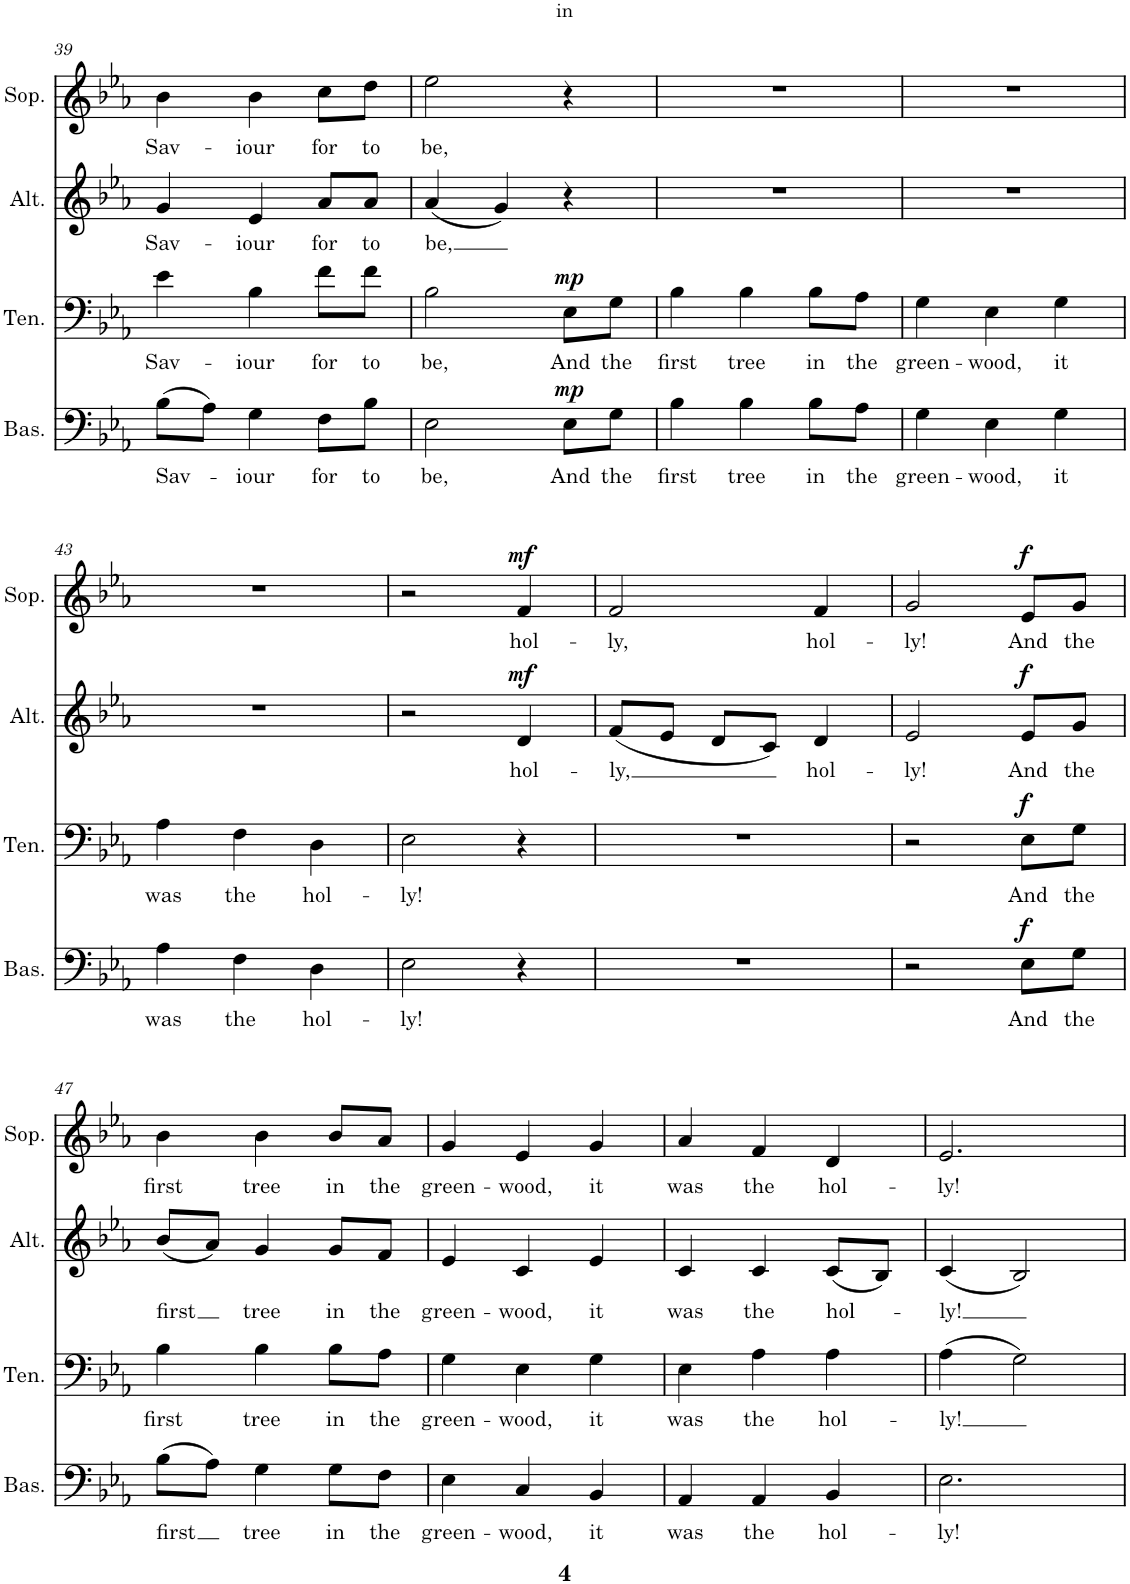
**kern	**text	**dynam	**kern	**text	**dynam	**kern	**text	**dynam	**kern	**text	**dynam
*part4	*part4	*part4	*part3	*part3	*part3	*part2	*part2	*part2	*part1	*part1	*part1
*staff4	*staff4	*staff4	*staff3	*staff3	*staff3	*staff2	*staff2	*staff2	*staff1	*staff1	*staff1
*I"Bass	*	*	*I"Tenor	*	*	*I"Alto	*	*	*I"Soprano	*	*
*I'Bas.	*	*	*I'Ten.	*	*	*I'Alt.	*	*	*I'Sop.	*	*
!!LO:PB:g=z
*clefF4	*	*	*clefF4	*	*	*clefG2	*	*	*clefG2	*	*
*k[b-e-a-]	*	*	*k[b-e-a-]	*	*	*k[b-e-a-]	*	*	*k[b-e-a-]	*	*
*M3/4	*	*	*M3/4	*	*	*M3/4	*	*	*M3/4	*	*
=39	=39	=39	=39	=39	=39	=39	=39	=39	=39	=39	=39
!	!LO:LY:b	!	!	!LO:LY:b	!	!	!LO:LY:b	!	!	!LO:LY:b	!
(8B-\L	Sav-	.	4e-\	Sav-	.	4g/	Sav-	.	4b-\	Sav-	.
8A-\J)	.	.	.	.	.	.	.	.	.	.	.
!	!LO:LY:b	!	!	!LO:LY:b	!	!	!LO:LY:b	!	!	!LO:LY:b	!
4G\	-iour	.	4B-\	-iour	.	4e-/	-iour	.	4b-\	-iour	.
!	!LO:LY:b	!	!	!LO:LY:b	!	!	!LO:LY:b	!	!	!LO:LY:b	!
8F\L	for	.	8f\L	for	.	8a-/L	for	.	8cc\L	for	.
!	!LO:LY:b	!	!	!LO:LY:b	!	!	!LO:LY:b	!	!	!LO:LY:b	!
8B-\J	to	.	8f\J	to	.	8a-/J	to	.	8dd\J	to	.
=40	=40	=40	=40	=40	=40	=40	=40	=40	=40	=40	=40
!	!LO:LY:b	!	!	!LO:LY:b	!	!	!LO:LY:b	!	!	!LO:LY:b	!
2E-\	be,	.	2B-\	be,	.	(4a-/	be,	.	2ee-\	be,	.
.	.	.	.	.	.	4g/)	.	.	.	.	.
!	!LO:LY:b	!LO:DY:a	!	!LO:LY:b	!LO:DY:a	!	!	!	!	!	!
8E-\L	And	mp	8E-\L	And	mp	4r	.	.	4r	.	.
!	!LO:LY:b	!	!	!LO:LY:b	!	!	!	!	!	!	!
8G\J	the	.	8G\J	the	.	.	.	.	.	.	.
=41	=41	=41	=41	=41	=41	=41	=41	=41	=41	=41	=41
!	!LO:LY:b	!	!	!LO:LY:b	!	!	!	!	!	!	!
4B-\	first	.	4B-\	first	.	2.r	.	.	2.r	.	.
!	!LO:LY:b	!	!	!LO:LY:b	!	!	!	!	!	!	!
4B-\	tree	.	4B-\	tree	.	.	.	.	.	.	.
!	!LO:LY:b	!	!	!LO:LY:b	!	!	!	!	!	!	!
8B-\L	in	.	8B-\L	in	.	.	.	.	.	.	.
!	!LO:LY:b	!	!	!LO:LY:b	!	!	!	!	!	!	!
8A-\J	the	.	8A-\J	the	.	.	.	.	.	.	.
=42	=42	=42	=42	=42	=42	=42	=42	=42	=42	=42	=42
!	!LO:LY:b	!	!	!LO:LY:b	!	!	!	!	!	!	!
4G\	green-	.	4G\	green-	.	2.r	.	.	2.r	.	.
!	!LO:LY:b	!	!	!LO:LY:b	!	!	!	!	!	!	!
4E-\	-wood,	.	4E-\	-wood,	.	.	.	.	.	.	.
!	!LO:LY:b	!	!	!LO:LY:b	!	!	!	!	!	!	!
4G\	it	.	4G\	it	.	.	.	.	.	.	.
!!LO:LB:g=z
=43	=43	=43	=43	=43	=43	=43	=43	=43	=43	=43	=43
!	!LO:LY:b	!	!	!LO:LY:b	!	!	!	!	!	!	!
4A-\	was	.	4A-\	was	.	2.r	.	.	2.r	.	.
!	!LO:LY:b	!	!	!LO:LY:b	!	!	!	!	!	!	!
4F\	the	.	4F\	the	.	.	.	.	.	.	.
!	!LO:LY:b	!	!	!LO:LY:b	!	!	!	!	!	!	!
4D\	hol-	.	4D\	hol-	.	.	.	.	.	.	.
=44	=44	=44	=44	=44	=44	=44	=44	=44	=44	=44	=44
!	!LO:LY:b	!	!	!LO:LY:b	!	!	!	!	!	!	!
2E-\	-ly!	.	2E-\	-ly!	.	2r	.	.	2r	.	.
!	!	!	!	!	!	!	!LO:LY:b	!LO:DY:a	!	!LO:LY:b	!LO:DY:a
4r	.	.	4r	.	.	4d/	hol-	mf	4f/	hol-	mf
=45	=45	=45	=45	=45	=45	=45	=45	=45	=45	=45	=45
!	!	!	!	!	!	!	!LO:LY:b	!	!	!LO:LY:b	!
2.r	.	.	2.r	.	.	(8f/L	-ly,	.	2f/	-ly,	.
.	.	.	.	.	.	8e-/J	.	.	.	.	.
.	.	.	.	.	.	8d/L	.	.	.	.	.
.	.	.	.	.	.	8c/J)	.	.	.	.	.
!	!	!	!	!	!	!	!LO:LY:b	!	!	!LO:LY:b	!
.	.	.	.	.	.	4d/	hol-	.	4f/	hol-	.
=46	=46	=46	=46	=46	=46	=46	=46	=46	=46	=46	=46
!	!	!	!	!	!	!	!LO:LY:b	!	!	!LO:LY:b	!
2r	.	.	2r	.	.	2e-/	-ly!	.	2g/	-ly!	.
!	!LO:LY:b	!LO:DY:a	!	!LO:LY:b	!LO:DY:a	!	!LO:LY:b	!LO:DY:a	!	!LO:LY:b	!LO:DY:a
8E-\L	And	f	8E-\L	And	f	8e-/L	And	f	8e-/L	And	f
!	!LO:LY:b	!	!	!LO:LY:b	!	!	!LO:LY:b	!	!	!LO:LY:b	!
8G\J	the	.	8G\J	the	.	8g/J	the	.	8g/J	the	.
!!LO:LB:g=z
=47	=47	=47	=47	=47	=47	=47	=47	=47	=47	=47	=47
!	!LO:LY:b	!	!	!LO:LY:b	!	!	!LO:LY:b	!	!	!LO:LY:b	!
(8B-\L	first	.	4B-\	first	.	(8b-/L	first	.	4b-\	first	.
8A-\J)	.	.	.	.	.	8a-/J)	.	.	.	.	.
!	!LO:LY:b	!	!	!LO:LY:b	!	!	!LO:LY:b	!	!	!LO:LY:b	!
4G\	tree	.	4B-\	tree	.	4g/	tree	.	4b-\	tree	.
!	!LO:LY:b	!	!	!LO:LY:b	!	!	!LO:LY:b	!	!	!LO:LY:b	!
8G\L	in	.	8B-\L	in	.	8g/L	in	.	8b-/L	in	.
!	!LO:LY:b	!	!	!LO:LY:b	!	!	!LO:LY:b	!	!	!LO:LY:b	!
8F\J	the	.	8A-\J	the	.	8f/J	the	.	8a-/J	the	.
=48	=48	=48	=48	=48	=48	=48	=48	=48	=48	=48	=48
!	!LO:LY:b	!	!	!LO:LY:b	!	!	!LO:LY:b	!	!	!LO:LY:b	!
4E-\	green-	.	4G\	green-	.	4e-/	green-	.	4g/	green-	.
!	!LO:LY:b	!	!	!LO:LY:b	!	!	!LO:LY:b	!	!	!LO:LY:b	!
4C/	-wood,	.	4E-\	-wood,	.	4c/	-wood,	.	4e-/	-wood,	.
!	!LO:LY:b	!	!	!LO:LY:b	!	!	!LO:LY:b	!	!	!LO:LY:b	!
4BB-/	it	.	4G\	it	.	4e-/	it	.	4g/	it	.
=49	=49	=49	=49	=49	=49	=49	=49	=49	=49	=49	=49
!	!LO:LY:b	!	!	!LO:LY:b	!	!	!LO:LY:b	!	!	!LO:LY:b	!
4AA-/	was	.	4E-\	was	.	4c/	was	.	4a-/	was	.
!	!LO:LY:b	!	!	!LO:LY:b	!	!	!LO:LY:b	!	!	!LO:LY:b	!
4AA-/	the	.	4A-\	the	.	4c/	the	.	4f/	the	.
!	!LO:LY:b	!	!	!LO:LY:b	!	!	!LO:LY:b	!	!	!LO:LY:b	!
4BB-/	hol-	.	4A-\	hol-	.	(8c/L	hol-	.	4d/	hol-	.
.	.	.	.	.	.	8B-/J)	.	.	.	.	.
=50	=50	=50	=50	=50	=50	=50	=50	=50	=50	=50	=50
!	!LO:LY:b	!	!	!LO:LY:b	!	!	!LO:LY:b	!	!	!LO:LY:b	!
2.E-\	-ly!	.	(4A-\	-ly!	.	(4c/	-ly!	.	2.e-/	-ly!	.
.	.	.	2G\)	.	.	2B-/)	.	.	.	.	.
=	=	=	=	=	=	=	=	=	=	=	=
*-	*-	*-	*-	*-	*-	*-	*-	*-	*-	*-	*-
